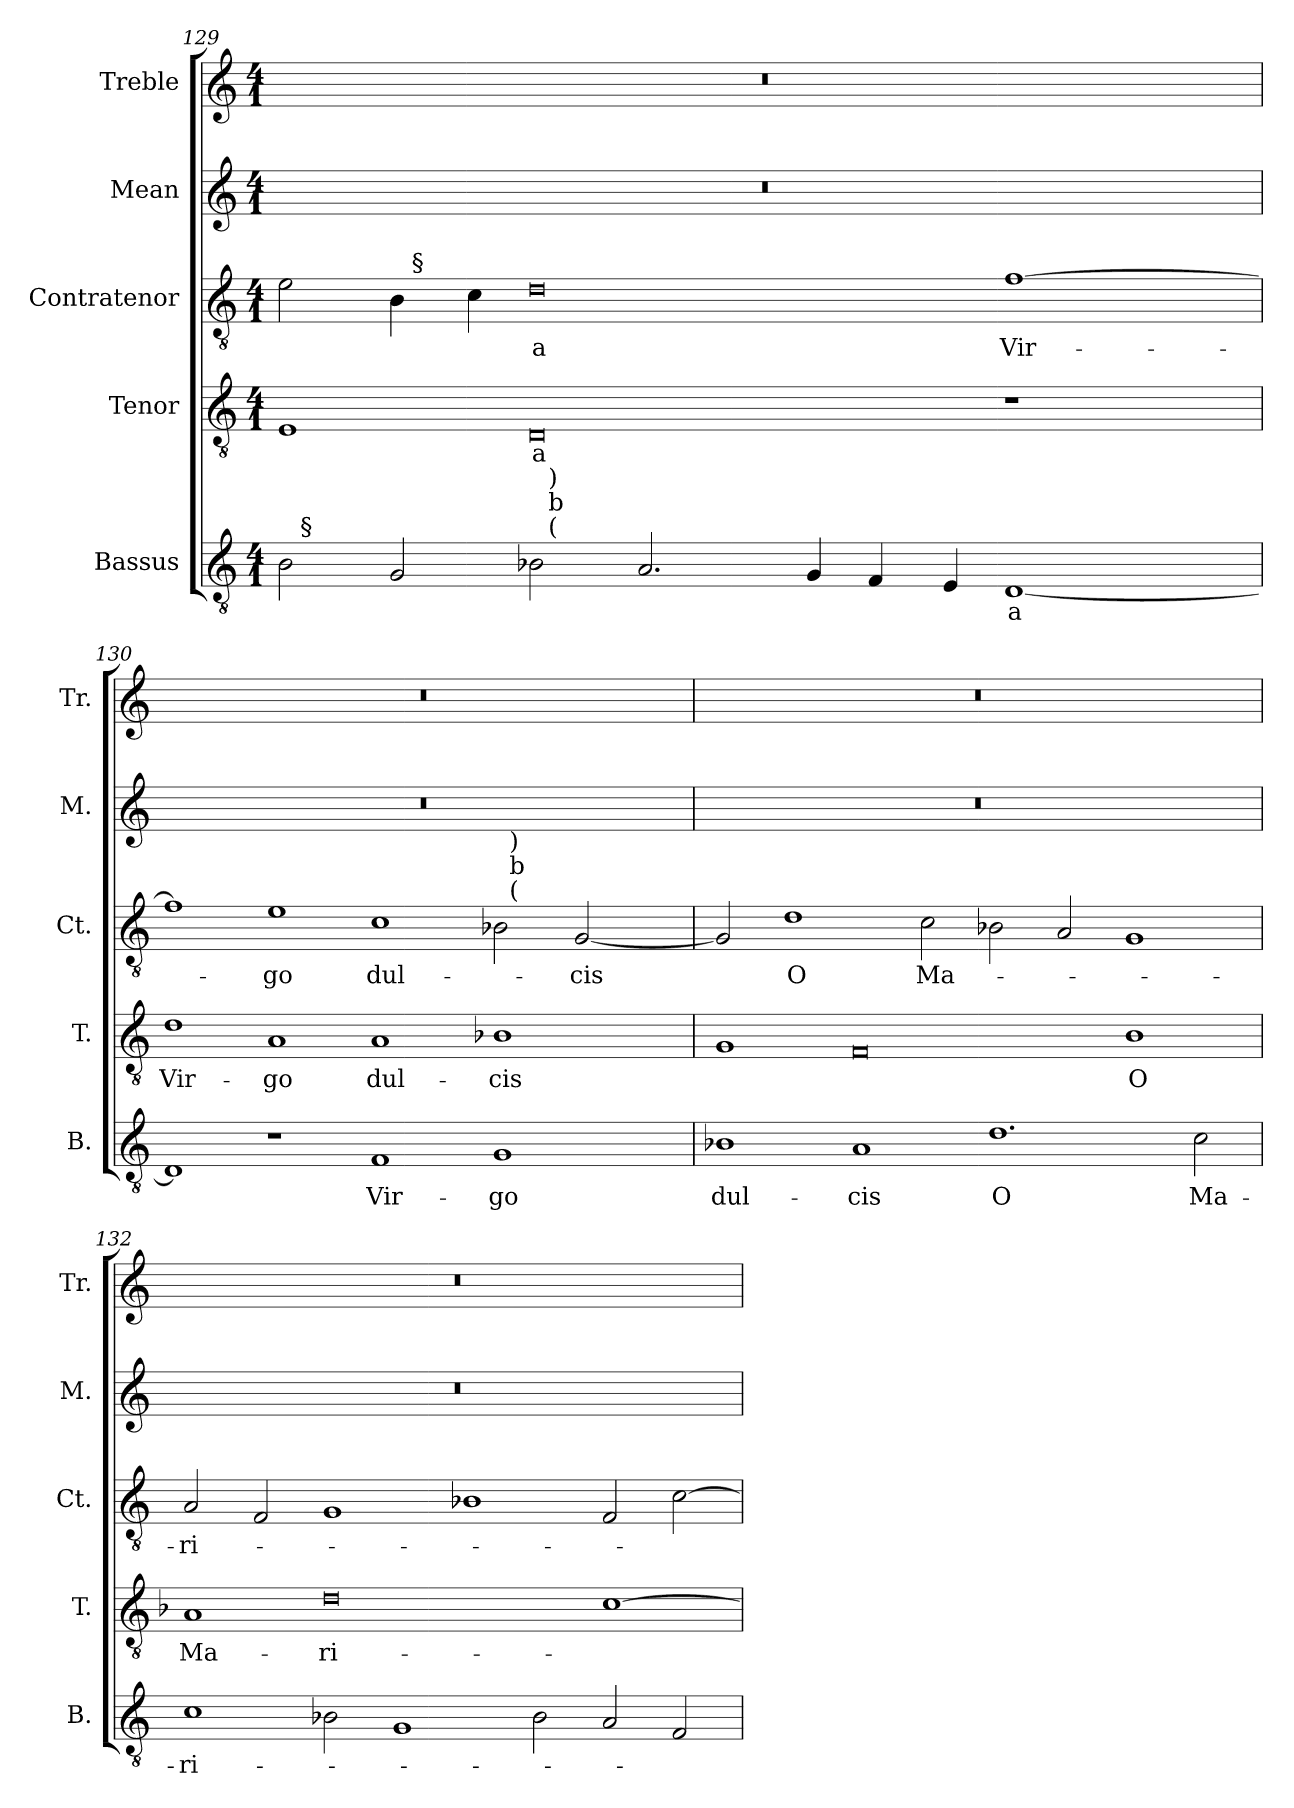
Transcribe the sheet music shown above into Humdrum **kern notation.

**kern	**text	**kern	**text	**kern	**text	**kern	**kern
*part5	*part5	*part4	*part4	*part3	*part3	*part2	*part1
*staff5	*staff5	*staff4	*staff4	*staff3	*staff3	*staff2	*staff1
*I"Bassus	*	*I"Tenor	*	*I"Contratenor	*	*I"Mean	*I"Treble
*I'B.	*	*I'T.	*	*I'Ct.	*	*I'M.	*I'Tr.
*clefGv2	*	*clefGv2	*	*clefGv2	*	*clefG2	*clefG2
*ITrd7c12	*	*ITrd7c12	*	*ITrd7c12	*	*	*
*k[]	*	*k[]	*	*k[]	*	*k[]	*k[]
*	*	*	*	*C:	*	*C:	*C:
*M4/1	*	*M4/1	*	*M4/1	*	*M4/1	*M4/1
=129	=129	=129	=129	=129	=129	=129	=129
!	!	!	!	!	!	!LO:N:vis=1	!LO:N:vis=1
*^	*	*	*	*^	*	*	*
2BBi\	32ryy	.	1EEi	.	2Ei\	2ryy	.	00r	00r
.	256ryy	.	.	.	.	.	.	.	.
!	!LO:TX:a:t=§	!	!	!	!	!	!	!	!
.	1ryy	.	.	.	.	.	.	.	.
2GGi/	.	.	.	.	4BBi\	32ryy	.	.	.
.	.	.	.	.	.	256ryy	.	.	.
!	!	!	!	!	!	!LO:TX:a:t=§	!	!	!
.	.	.	.	.	.	1ryy	.	.	.
.	.	.	.	.	4Ci\	.	.	.	.
!	!	!	!	!LO:LY:b:color=#000000	!	!	!	!	!
!	!	!	!	!	!	!	!LO:LY:b:color=#000000	!	!
2BB-i\	.	.	0DDi	-a	0Di	.	-a	.	.
!	!LO:TX:a:t=(	!	!	!	!	!	!	!	!
!	!LO:TX:t=b	!	!	!	!	!	!	!	!
!	!LO:TX:t=)	!	!	!	!	!	!	!	!
.	1ryy	.	.	.	.	.	.	.	.
2.AAi/	.	.	.	.	.	.	.	.	.
.	.	.	.	.	.	1ryy	.	.	.
.	1ryy	.	.	.	.	.	.	.	.
4GGi/	.	.	.	.	.	.	.	.	.
4FFi/	.	.	.	.	.	.	.	.	.
.	.	.	.	.	.	1ryy	.	.	.
4EEi/	.	.	.	.	.	.	.	.	.
!	!	!LO:LY:b:color=#000000	!	!	!	!	!	!	!
!	!	!	!	!	!	!	!LO:LY:b:color=#000000	!	!
[<1DDi	.	-a	1r	.	[>1Fi	.	Vir-	.	.
.	2ryy	.	.	.	.	.	.	.	.
.	4ryy	.	.	.	.	4ryy	.	.	.
.	8ryy	.	.	.	.	8ryy	.	.	.
.	16ryy	.	.	.	.	16ryy	.	.	.
.	64..ryy	.	.	.	.	64..ryy	.	.	.
*v	*v	*	*	*	*	*	*	*	*
=130	=130	=130	=130	=130	=130	=130	=130	=130
*^	*	*	*	*	*	*	*	*
!	!	!	!	!LO:LY:b:color=#000000	!	!	!	!LO:N:vis=1	!LO:N:vis=1
*v	*v	*	*	*	*	*	*	*	*
1DDi]	.	1Di	Vir-	1Fi]	1ryy	.	00r	00r
!	!	!	!LO:LY:b:color=#000000	!	!	!	!	!
!	!	!	!	!	!	!LO:LY:b:color=#000000	!	!
1r	.	1AAi	-go	1Ei	1ryy	-go	.	.
!	!LO:LY:b:color=#000000	!	!	!	!	!	!	!
!	!	!	!LO:LY:b:color=#000000	!	!	!	!	!
!	!	!	!	!	!	!LO:LY:b:color=#000000	!	!
1FFi	Vir-	1AAi	dul-	1Ci	1ryy	dul-	.	.
*	*	*k[b-]	*	*	*	*	*	*
*	*	*F:	*	*	*	*	*	*
!	!LO:LY:b:color=#000000	!	!	!	!	!	!	!
!	!	!	!LO:LY:b:color=#000000	!	!	!	!	!
1GGi	-go	1BB-i	-cis	2BB-i\	32ryy	.	.	.
.	.	.	.	.	256ryy	.	.	.
!	!	!	!	!	!LO:TX:a:t=(	!	!	!
!	!	!	!	!	!LO:TX:t=b	!	!	!
!	!	!	!	!	!LO:TX:t=)	!	!	!
.	.	.	.	.	2ryy	.	.	.
!	!	!	!	!	!	!LO:LY:b:color=#000000	!	!
.	.	.	.	[<2GGi/	.	-cis	.	.
.	.	.	.	.	4ryy	.	.	.
.	.	.	.	.	8ryy	.	.	.
.	.	.	.	.	16ryy	.	.	.
.	.	.	.	.	64..ryy	.	.	.
*	*	*	*	*v	*v	*	*	*
!!LO:PB:g=z
=131	=131	=131	=131	=131	=131	=131	=131
*	*	*	*	*^	*	*	*
!	!LO:LY:b:color=#000000	!	!	!	!	!	!LO:N:vis=1	!LO:N:vis=1
*	*	*	*	*v	*v	*	*	*
1BB-Xi	dul-	1GGi	.	2GGi/]	.	00r	00r
!	!	!	!	!	!LO:LY:b:color=#000000	!	!
.	.	.	.	1Di	O	.	.
!	!LO:LY:b:color=#000000	!	!	!	!	!	!
1AAi	-cis	0FFi	.	.	.	.	.
!	!	!	!	!	!LO:LY:b:color=#000000	!	!
.	.	.	.	2Ci\	Ma-	.	.
!	!LO:LY:b:color=#000000	!	!	!	!	!	!
1.Di	O	.	.	2BB-Xi\	.	.	.
.	.	.	.	2AAi/	.	.	.
!	!	!	!LO:LY:b:color=#000000	!	!	!	!
.	.	1BB-i	O	1GGi	.	.	.
!	!LO:LY:b:color=#000000	!	!	!	!	!	!
2Ci\	Ma-	.	.	.	.	.	.
=132	=132	=132	=132	=132	=132	=132	=132
!	!LO:LY:b:color=#000000	!	!	!	!	!	!
!	!	!	!LO:LY:b:color=#000000	!	!	!	!
!	!	!	!	!	!LO:LY:b:color=#000000	!LO:N:vis=1	!LO:N:vis=1
1Ci	-ri-	1AAi	Ma-	2AAi/	-ri-	00r	00r
.	.	.	.	2FFi/	.	.	.
!	!	!	!LO:LY:b:color=#000000	!	!	!	!
2BB-Xi\	.	0Di	-ri-	1GGi	.	.	.
1GGi	.	.	.	.	.	.	.
.	.	.	.	1BB-Xi	.	.	.
2BB-i\	.	.	.	.	.	.	.
2AAi/	.	[>1Ci	.	2FFi/	.	.	.
2FFi/	.	.	.	[>2Ci\	.	.	.
=	=	=	=	=	=	=	=
*-	*-	*-	*-	*-	*-	*-	*-
